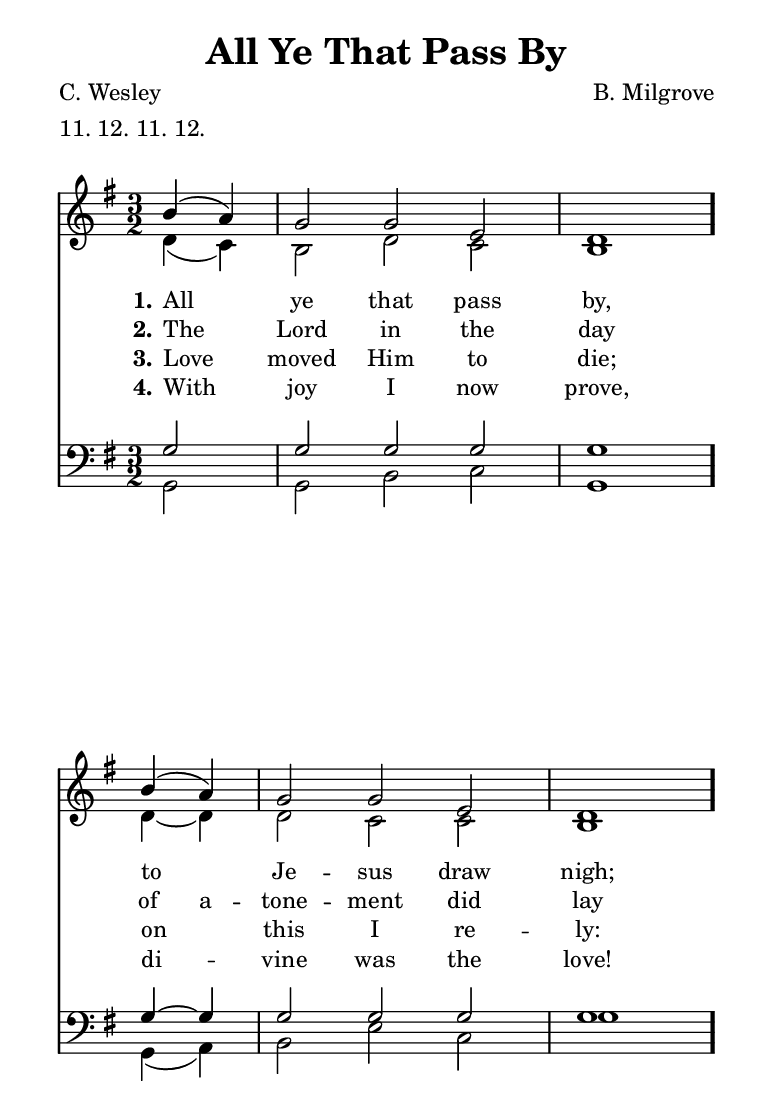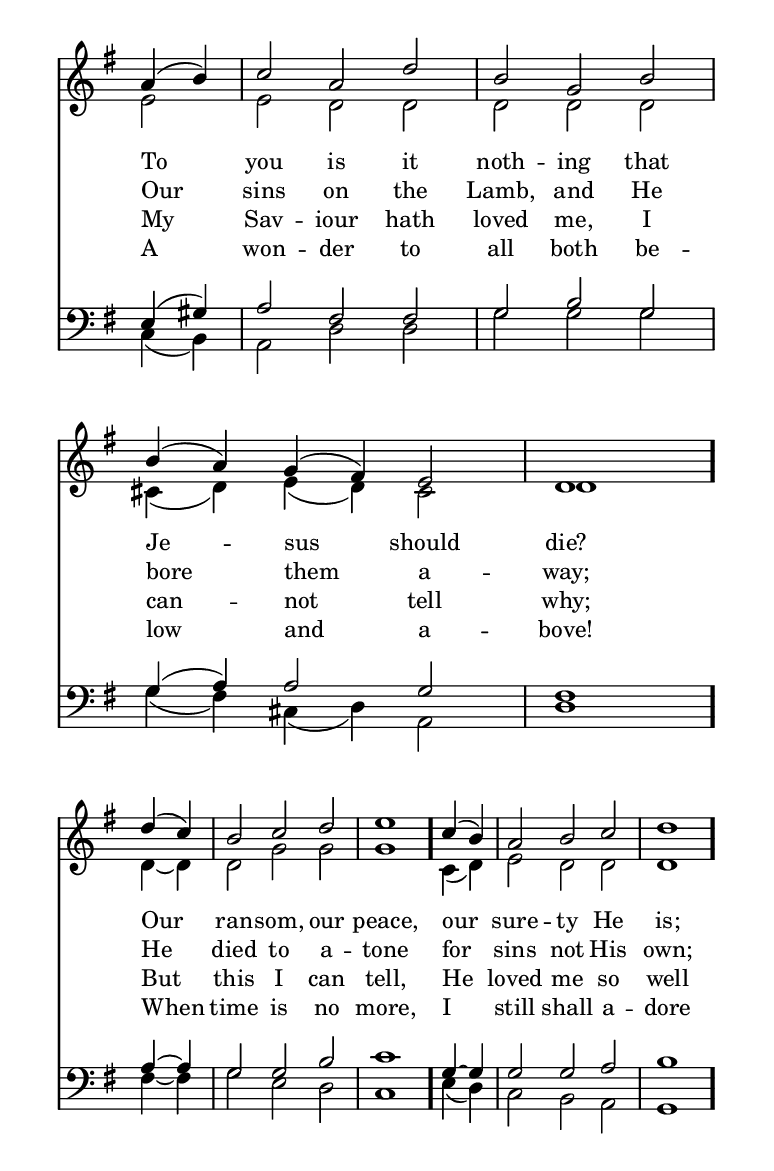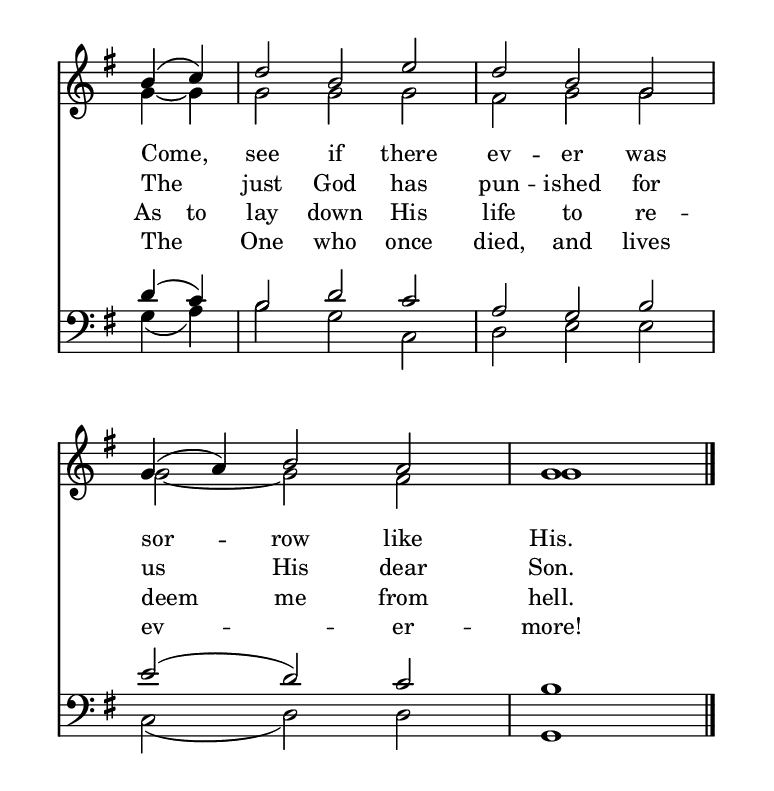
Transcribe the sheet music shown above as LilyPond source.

\include "common/global.ily"
\paper {
  \include "common/paper.ily"
  %ragged-bottom = ##t
  %ragged-last-bottom = ##t
  %systems-per-page = ##f
  %page-count = ##f
}

\header{
  hymnnumber = "60"
  title = "All Ye That Pass By"
  tunename = "Harwich"
  meter = "11. 12. 11. 12."
  poet = "C. Wesley"
  composer = "B. Milgrove"
  %copyright = ""
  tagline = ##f
}

% for fermata in MIDI
ta = { \tempo 4=140 }
tb = { \tempo 4=70  }

patternAA = { c4 c4 | c2 c2 c2 | c1 }
patternAB = { c2    | c2 c2 c2 | c1 \patternAA }

patternBA = { c4 c4 | c2 c2 c2 | c2 c2 c2 c4( c4) c4( c4) c2 | c1 }
patternBB = { c2    | c2 c2 c2 | c2 c2 c2 c4( c4) c4( c4) c2 | c1 }
patternBC = { c4 c4 | c2 c2 c2 | c2 c2 c2 c4( c4) c2      c2 | c1 }
patternBD = { c4 c4 | c2 c2 c2 | c2 c2 c2 c2      c2      c2 | c1 }

global = {
  \include "common/overrides.ily"
  \override Staff.TimeSignature.style = #'()
  \time 3/2
  \override Score.MetronomeMark.transparent = ##t % hide all fermata changes too
  \ta
  \key g \major
  \partial 2
  \autoBeamOff
}

notesSoprano = {
\global
\relative c'' {

  \changePitch \patternAA { b( a) | g g e | d | b'( a) | g g e | d }
  \changePitch \patternBA { a'( b) | c a d | b g b | b( a) g( fis) e | d }
  \changePitch \patternAA { d'( c) | b c d | e | c( b) | a b c | d }
  \changePitch \patternBC { b( c) | d b e | d b g | g( a) b a | g }

  \bar "|."

}
}

notesAlto = {
\global
\relative e' {

  \changePitch \patternAA { d( c) | b d c | b | d ~ d | d c c | b }
  \changePitch \patternBB { e | e d d | d d d | cis( d) e( d) cis | d }
  \changePitch \patternAA { d ~ d | d | g g | g | c,( d) | e d d | d }
  \changePitch \patternBD { g ~ g | g g g | fis g g | g ~ g fis | g }

}
}

notesTenor = {
\global
\relative a {

  \changePitch \patternAB { g | g g g | g | g ~ g | g g g | g }
  \changePitch \patternBC { e( gis) | a fis fis | g b g | g( a) a g | fis }
  \changePitch \patternAA { a ~ a | g g b | c | g ~ g | g g a | b }
  \changePitch \patternBD { d( c) | b d c | a g b | e( d) c | b }

}
}

notesBass = {
\global
\relative f, {

  \changePitch \patternAB { g | g b c | g | g( a) | b e c | g' }
  \changePitch \patternBA { c,( b) | a d d | g g g | g( fis) cis( d) a | d }
  \changePitch \patternAA { fis ~ fis | g e d | c | e( d) c b a | g }
  \changePitch \patternBD { g'( a) | b g c, | d e e | c( d) d | g, }

}
}

wordsA = \lyricmode {
\set stanza = "1."

All ye that pass by, \bar "." to Je -- sus draw nigh; \bar "." \break
To you is it noth -- ing that Je -- sus should die? \bar "." \break
Our ran -- som, our peace, \bar "." our sure -- ty He is; \bar "." \break
Come, see if there ev -- er was sor -- row like His. \bar "." \break

}

wordsB = \lyricmode {
\set stanza = "2."

The Lord in the day { \mon } of a -- { \moff } tone -- ment did lay
Our sins on the Lamb, and He bore them a -- way;
He died to a -- tone for sins not His own;
The just God has pun -- ished for us His dear Son.

}

wordsC = \lyricmode {
\set stanza = "3."

Love moved Him to die; on this I re -- ly:
My Sav -- iour hath loved me, I can -- not tell why;
But this I can tell, He loved me so well
{ \mon } As to { \moff } lay down His life to re -- deem me from hell.

}

wordsD = \lyricmode {
\set stanza = "4."

With joy I now prove, di -- vine was the love!
A won -- der to all both be -- low and a -- bove!
When time is no more, I still shall a -- dore
The One who once died, and lives ev -- _ er -- more!

}

\score {
  \context ChoirStaff <<
    \context Staff = upper <<
      \set ChoirStaff.systemStartDelimiter = #'SystemStartBar
      \context Voice  = sopranos { \voiceOne << \notesSoprano >> }
      \context Voice  = altos { \voiceTwo << \notesAlto >> }
      \context Lyrics = one   \lyricsto sopranos \wordsA
      \context Lyrics = two   \lyricsto sopranos \wordsB
      \context Lyrics = three \lyricsto sopranos \wordsC
      \context Lyrics = four  \lyricsto sopranos \wordsD
    >>
    \context Staff = men <<
      \clef bass
      \context Voice  = tenors { \voiceOne << \notesTenor >> }
      \context Voice  = basses { \voiceTwo << \notesBass >> }
    >>
  >>
  \layout {
    \include "common/layout.ily"
  }
  \midi{
    \include "common/midi.ily"
  }
}

\version "2.18.0"  % necessary for upgrading to future LilyPond versions.

% vi:set et ts=2 sw=2 ai nocindent syntax=lilypond
